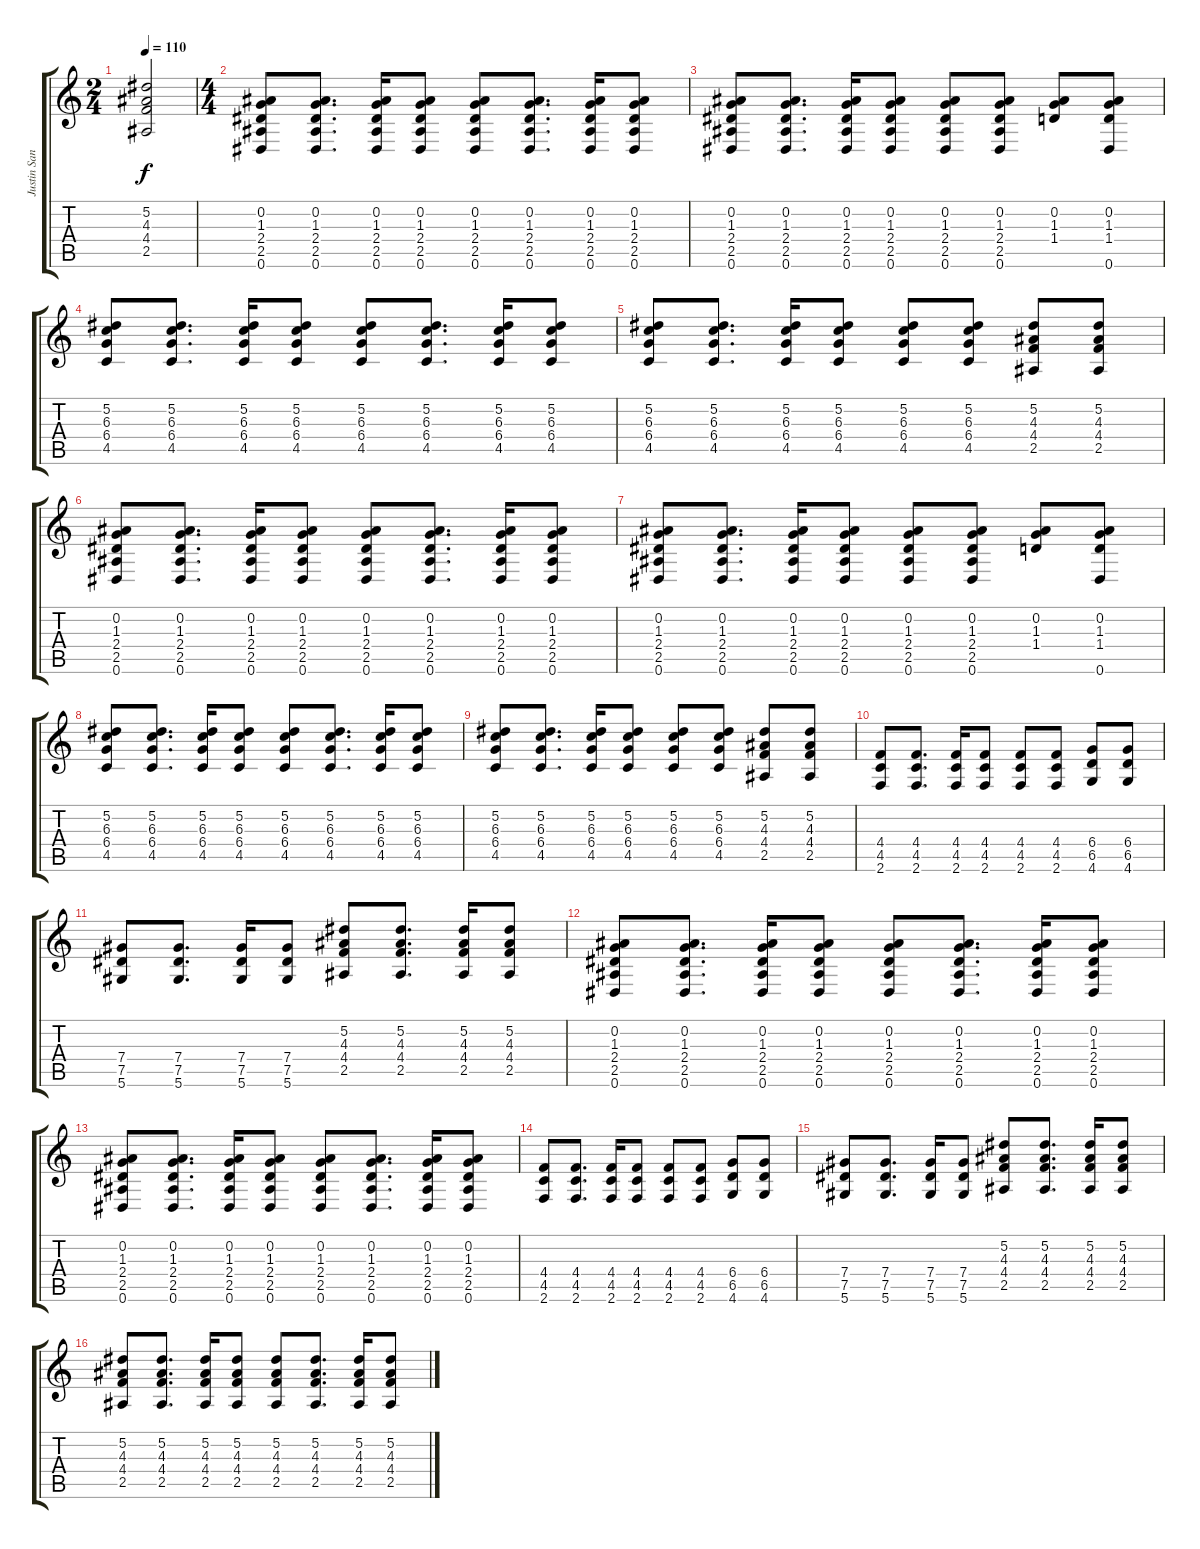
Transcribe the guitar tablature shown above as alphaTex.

\track ("Justin Sane Guitar" "Justin San") {instrument acousticguitarsteel}
\staff {score tabs}
\tuning (Eb4 Bb3 Gb3 Db3 Ab2 Eb2) {hide}
\ts (2 4)
\tempo 110
\clef g2
\ks c
(5.2 4.3 4.4 2.5).2{dy f} |
\ts (4 4)
(0.2 1.3 2.4 2.5 0.6).8 (0.2 1.3 2.4 2.5 0.6).8{d} (0.2 1.3 2.4 2.5 0.6).16 (0.2 1.3 2.4 2.5 0.6).8 (0.2 1.3 2.4 2.5 0.6).8 (0.2 1.3 2.4 2.5 0.6).8{d} (0.2 1.3 2.4 2.5 0.6).16 (0.2 1.3 2.4 2.5 0.6).8 |
(0.2 1.3 2.4 2.5 0.6).8 (0.2 1.3 2.4 2.5 0.6).8{d} (0.2 1.3 2.4 2.5 0.6).16 (0.2 1.3 2.4 2.5 0.6).8 (0.2 1.3 2.4 2.5 0.6).8 (0.2 1.3 2.4 2.5 0.6).8 (0.2 1.3 1.4).8 (0.2 1.3 1.4 0.6).8 |
(5.2 6.3 6.4 4.5).8 (5.2 6.3 6.4 4.5).8{d} (5.2 6.3 6.4 4.5).16 (5.2 6.3 6.4 4.5).8 (5.2 6.3 6.4 4.5).8 (5.2 6.3 6.4 4.5).8{d} (5.2 6.3 6.4 4.5).16 (5.2 6.3 6.4 4.5).8 |
(5.2 6.3 6.4 4.5).8 (5.2 6.3 6.4 4.5).8{d} (5.2 6.3 6.4 4.5).16 (5.2 6.3 6.4 4.5).8 (5.2 6.3 6.4 4.5).8 (5.2 6.3 6.4 4.5).8 (5.2 4.3 4.4 2.5).8 (5.2 4.3 4.4 2.5).8 |
(0.2 1.3 2.4 2.5 0.6).8 (0.2 1.3 2.4 2.5 0.6).8{d} (0.2 1.3 2.4 2.5 0.6).16 (0.2 1.3 2.4 2.5 0.6).8 (0.2 1.3 2.4 2.5 0.6).8 (0.2 1.3 2.4 2.5 0.6).8{d} (0.2 1.3 2.4 2.5 0.6).16 (0.2 1.3 2.4 2.5 0.6).8 |
(0.2 1.3 2.4 2.5 0.6).8 (0.2 1.3 2.4 2.5 0.6).8{d} (0.2 1.3 2.4 2.5 0.6).16 (0.2 1.3 2.4 2.5 0.6).8 (0.2 1.3 2.4 2.5 0.6).8 (0.2 1.3 2.4 2.5 0.6).8 (0.2 1.3 1.4).8 (0.2 1.3 1.4 0.6).8 |
(5.2 6.3 6.4 4.5).8 (5.2 6.3 6.4 4.5).8{d} (5.2 6.3 6.4 4.5).16 (5.2 6.3 6.4 4.5).8 (5.2 6.3 6.4 4.5).8 (5.2 6.3 6.4 4.5).8{d} (5.2 6.3 6.4 4.5).16 (5.2 6.3 6.4 4.5).8 |
(5.2 6.3 6.4 4.5).8 (5.2 6.3 6.4 4.5).8{d} (5.2 6.3 6.4 4.5).16 (5.2 6.3 6.4 4.5).8 (5.2 6.3 6.4 4.5).8 (5.2 6.3 6.4 4.5).8 (5.2 4.3 4.4 2.5).8 (5.2 4.3 4.4 2.5).8 |
(4.4 4.5 2.6).8 (4.4 4.5 2.6).8{d} (4.4 4.5 2.6).16 (4.4 4.5 2.6).8 (4.4 4.5 2.6).8 (4.4 4.5 2.6).8 (6.4 6.5 4.6).8 (6.4 6.5 4.6).8 |
(7.4 7.5 5.6).8 (7.4 7.5 5.6).8{d} (7.4 7.5 5.6).16 (7.4 7.5 5.6).8 (5.2 4.3 4.4 2.5).8 (5.2 4.3 4.4 2.5).8{d} (5.2 4.3 4.4 2.5).16 (5.2 4.3 4.4 2.5).8 |
(0.2 1.3 2.4 2.5 0.6).8 (0.2 1.3 2.4 2.5 0.6).8{d} (0.2 1.3 2.4 2.5 0.6).16 (0.2 1.3 2.4 2.5 0.6).8 (0.2 1.3 2.4 2.5 0.6).8 (0.2 1.3 2.4 2.5 0.6).8{d} (0.2 1.3 2.4 2.5 0.6).16 (0.2 1.3 2.4 2.5 0.6).8 |
(0.2 1.3 2.4 2.5 0.6).8 (0.2 1.3 2.4 2.5 0.6).8{d} (0.2 1.3 2.4 2.5 0.6).16 (0.2 1.3 2.4 2.5 0.6).8 (0.2 1.3 2.4 2.5 0.6).8 (0.2 1.3 2.4 2.5 0.6).8{d} (0.2 1.3 2.4 2.5 0.6).16 (0.2 1.3 2.4 2.5 0.6).8 |
(4.4 4.5 2.6).8 (4.4 4.5 2.6).8{d} (4.4 4.5 2.6).16 (4.4 4.5 2.6).8 (4.4 4.5 2.6).8 (4.4 4.5 2.6).8 (6.4 6.5 4.6).8 (6.4 6.5 4.6).8 |
(7.4 7.5 5.6).8 (7.4 7.5 5.6).8{d} (7.4 7.5 5.6).16 (7.4 7.5 5.6).8 (5.2 4.3 4.4 2.5).8 (5.2 4.3 4.4 2.5).8{d} (5.2 4.3 4.4 2.5).16 (5.2 4.3 4.4 2.5).8 |
(5.2 4.3 4.4 2.5).8 (5.2 4.3 4.4 2.5).8{d} (5.2 4.3 4.4 2.5).16 (5.2 4.3 4.4 2.5).8 (5.2 4.3 4.4 2.5).8 (5.2 4.3 4.4 2.5).8{d} (5.2 4.3 4.4 2.5).16 (5.2 4.3 4.4 2.5).8
